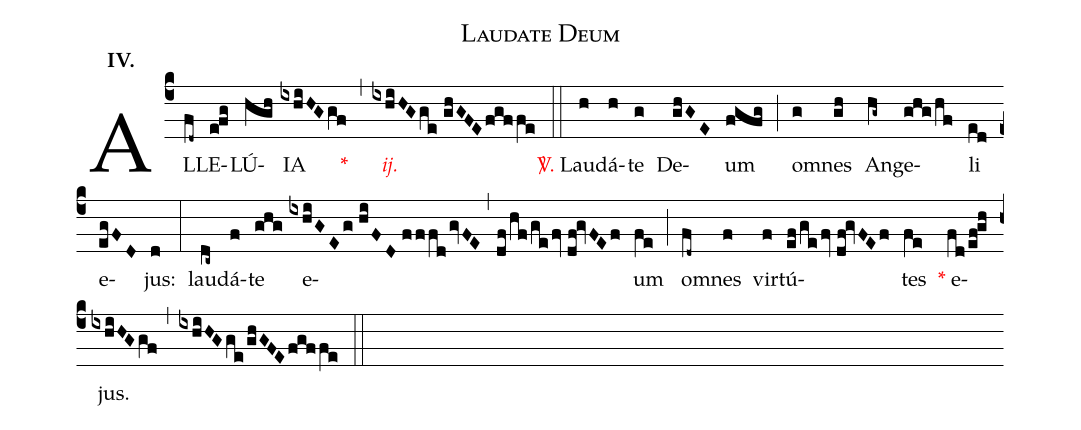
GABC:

name:Laudate Deum;
mode:IV.;
office-part:Alleluia;
%%
(c4) AL(fd~)LE(e!fg)LÚ(hgh)IA(ixhiHGgf) <v>\red{*}</v>(,) <v>\redit{ij.}</v>(ixhiHGge//ghGFEfgffe) (::) <v>\red{\Vbar.}</v> Lau(h)dá(h)te(g) De(ghGE)um(fgfg) (;) o(g)mnes(gh) An(hg~)ge(ghg/hf)li(ed) e(egFD)jus:(d) (:) lau(dc~)dá(f)te(ghg) e(ixhiGEg//hiFD//fffdgvFE,df/hf/gefv//df!gvFEf)um(fe) (;) o(fd~)mnes(f) vir(f)tú(ef/gefv//df!gvFEf)tes(fe) <v>\red{*}</v> e(fd/ef!gh)jus.(ixhiHGgf,ixhiHGge/ghGFEfgffe) (::)
